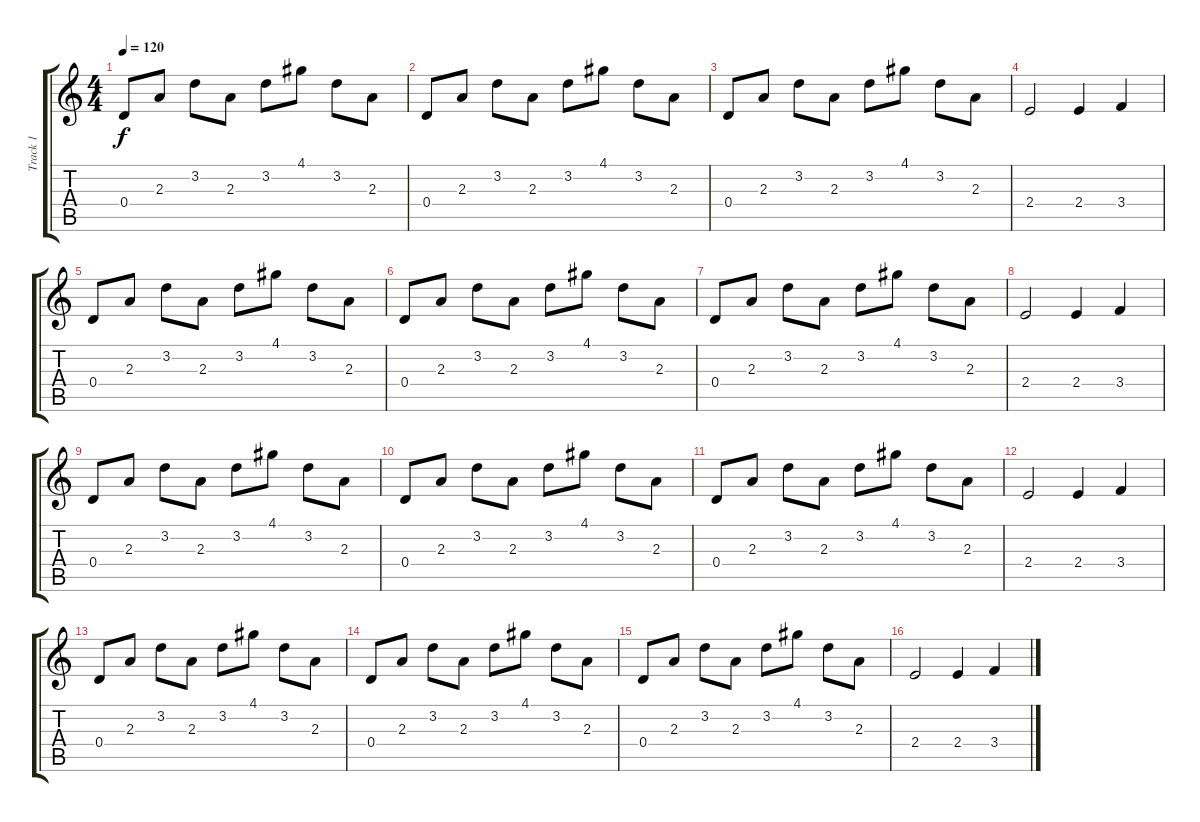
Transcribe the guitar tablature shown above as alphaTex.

\track ("Track 1" "Track 1") {instrument acousticguitarsteel}
\staff {score tabs}
\tuning (E4 B3 G3 D3 A2 E2) {hide}
\ts (4 4)
\tempo 120
\clef g2
\ks c
0.4.8{dy f instrument acousticguitarsteel} 2.3.8 3.2.8 2.3.8 3.2.8 4.1.8 3.2.8 2.3.8 |
0.4.8 2.3.8 3.2.8 2.3.8 3.2.8 4.1.8 3.2.8 2.3.8 |
0.4.8 2.3.8 3.2.8 2.3.8 3.2.8 4.1.8 3.2.8 2.3.8 |
2.4.2 2.4.4 3.4.4 |
0.4.8 2.3.8 3.2.8 2.3.8 3.2.8 4.1.8 3.2.8 2.3.8 |
0.4.8 2.3.8 3.2.8 2.3.8 3.2.8 4.1.8 3.2.8 2.3.8 |
0.4.8 2.3.8 3.2.8 2.3.8 3.2.8 4.1.8 3.2.8 2.3.8 |
2.4.2 2.4.4 3.4.4 |
0.4.8 2.3.8 3.2.8 2.3.8 3.2.8 4.1.8 3.2.8 2.3.8 |
0.4.8 2.3.8 3.2.8 2.3.8 3.2.8 4.1.8 3.2.8 2.3.8 |
0.4.8 2.3.8 3.2.8 2.3.8 3.2.8 4.1.8 3.2.8 2.3.8 |
2.4.2 2.4.4 3.4.4 |
0.4.8 2.3.8 3.2.8 2.3.8 3.2.8 4.1.8 3.2.8 2.3.8 |
0.4.8 2.3.8 3.2.8 2.3.8 3.2.8 4.1.8 3.2.8 2.3.8 |
0.4.8 2.3.8 3.2.8 2.3.8 3.2.8 4.1.8 3.2.8 2.3.8 |
2.4.2 2.4.4 3.4.4
